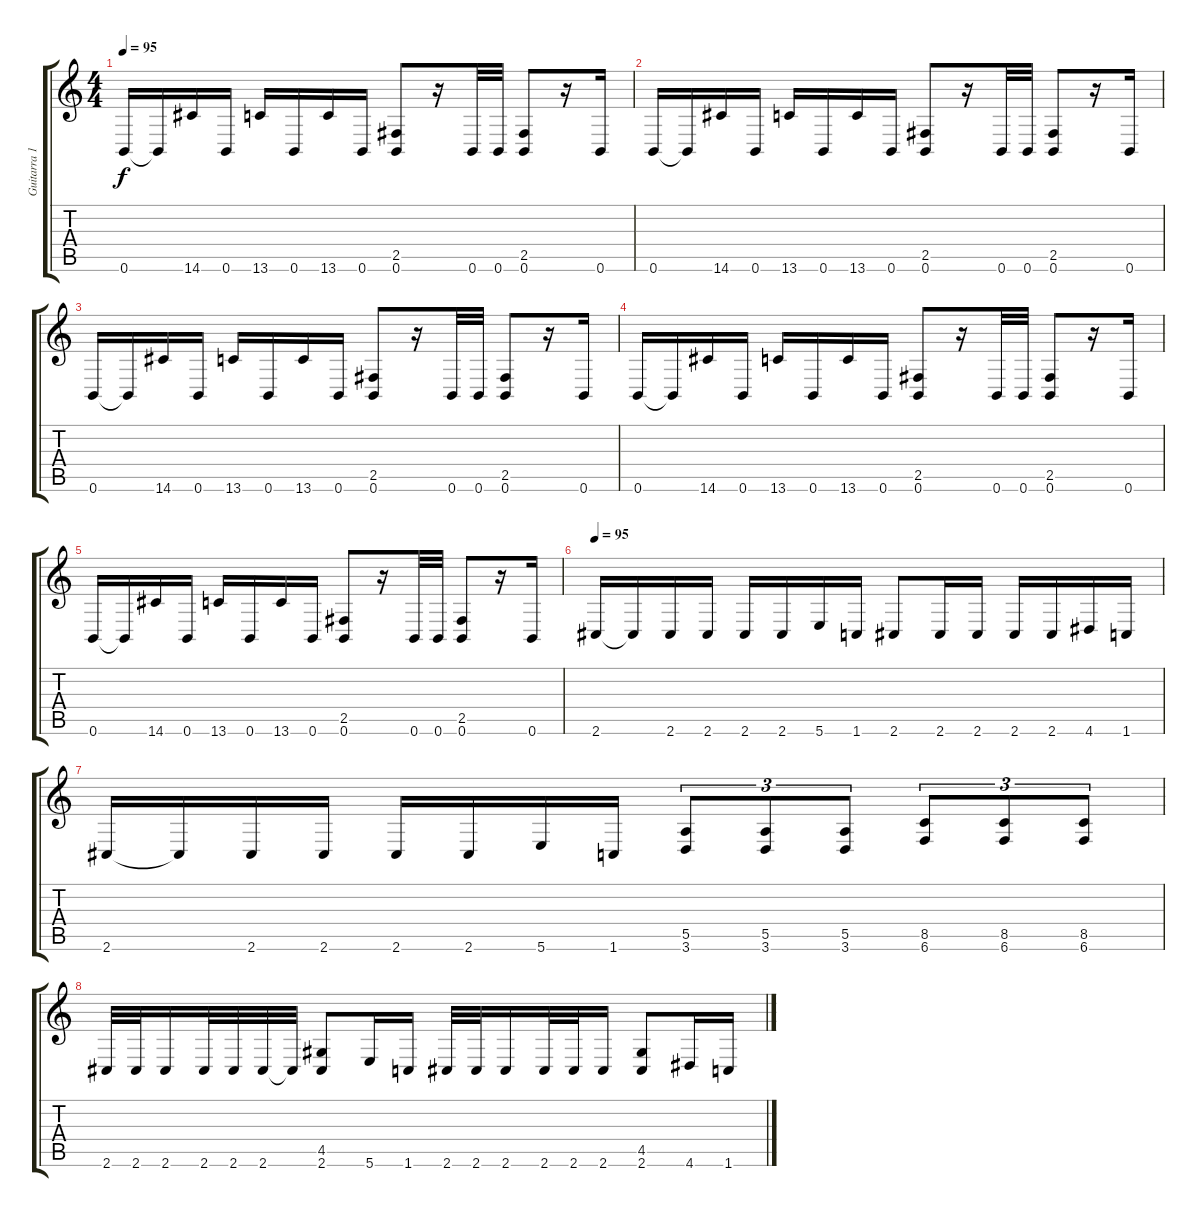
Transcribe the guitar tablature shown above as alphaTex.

\track ("Guitarra 1" "Guitarra 1") {instrument distortionguitar}
\staff {score tabs}
\tuning (B3 Gb3 D3 A2 E2 B1) {hide}
\ts (4 4)
\tempo 95
\clef g2
\ks c
0.6.16{dy f} 0.6{t}.16 14.6.16 0.6.16 13.6.16 0.6.16 13.6.16 0.6.16 (2.5 0.6).8 r.16 0.6.32 0.6.32 (2.5 0.6).8 r.16 0.6.16 |
0.6.16 0.6{t}.16 14.6.16 0.6.16 13.6.16 0.6.16 13.6.16 0.6.16 (2.5 0.6).8 r.16 0.6.32 0.6.32 (2.5 0.6).8 r.16 0.6.16 |
0.6.16 0.6{t}.16 14.6.16 0.6.16 13.6.16 0.6.16 13.6.16 0.6.16 (2.5 0.6).8 r.16 0.6.32 0.6.32 (2.5 0.6).8 r.16 0.6.16 |
0.6.16 0.6{t}.16 14.6.16 0.6.16 13.6.16 0.6.16 13.6.16 0.6.16 (2.5 0.6).8 r.16 0.6.32 0.6.32 (2.5 0.6).8 r.16 0.6.16 |
0.6.16 0.6{t}.16 14.6.16 0.6.16 13.6.16 0.6.16 13.6.16 0.6.16 (2.5 0.6).8 r.16 0.6.32 0.6.32 (2.5 0.6).8 r.16 0.6.16 |
\tempo 95
2.6.16 2.6{t}.16 2.6.16 2.6.16 2.6.16 2.6.16 5.6.16 1.6.16 2.6.8 2.6.16 2.6.16 2.6.16 2.6.16 4.6.16 1.6.16 |
2.6.16 2.6{t}.16 2.6.16 2.6.16 2.6.16 2.6.16 5.6.16 1.6.16 (5.5 3.6).8{tu (3 2)} (5.5 3.6).8{tu (3 2)} (5.5 3.6).8{tu (3 2)} (8.5 6.6).8{tu (3 2)} (8.5 6.6).8{tu (3 2)} (8.5 6.6).8{tu (3 2)} |
2.6.32 2.6.32 2.6.16 2.6.32 2.6.32 2.6.32 2.6{t}.32 (4.5 2.6).8 5.6.16 1.6.16 2.6.32 2.6.32 2.6.16 2.6.32 2.6.32 2.6.16 (4.5 2.6).8 4.6.16 1.6.16
